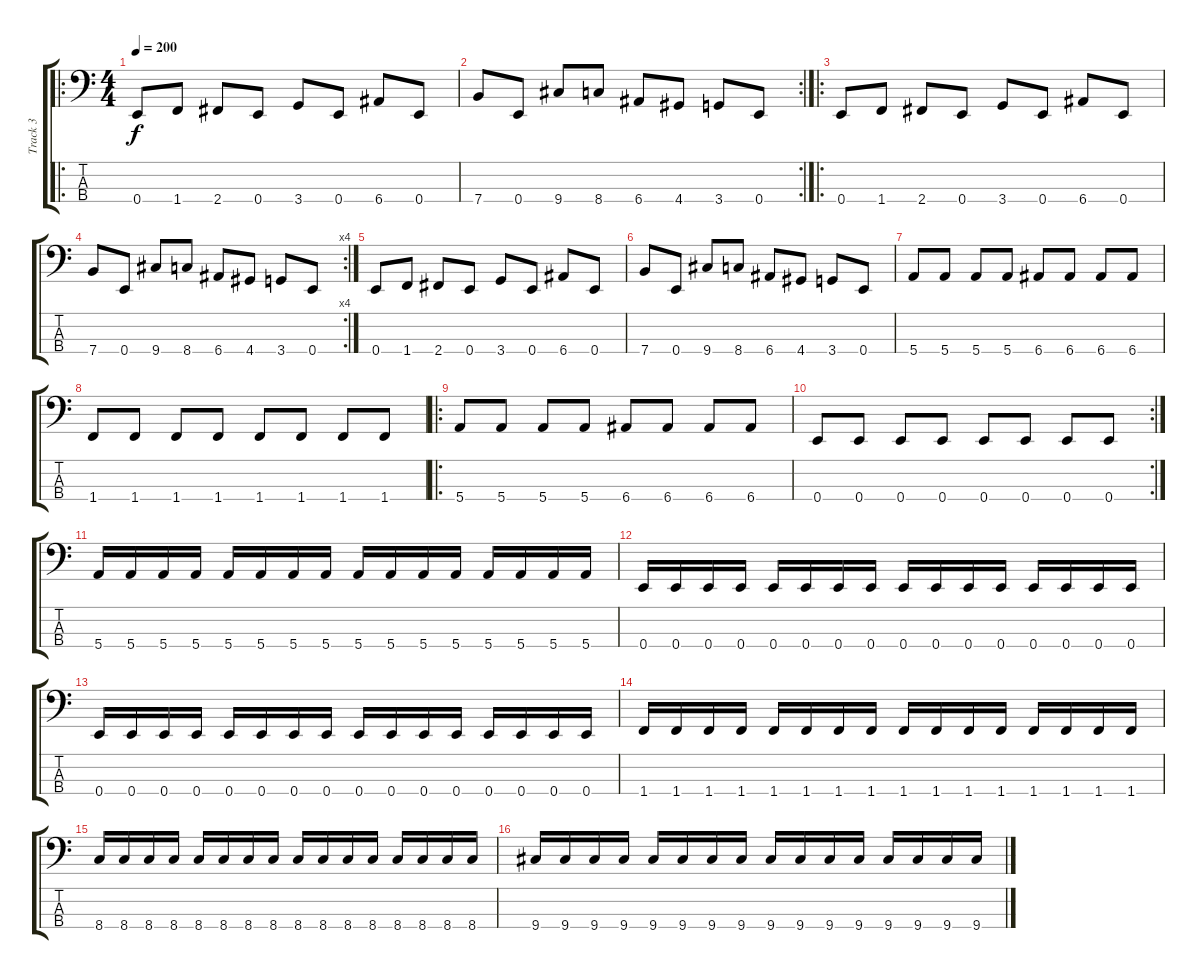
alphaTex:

\track ("Track 3" "Track 3") {instrument electricbassfinger}
\staff {score tabs}
\tuning (G2 D2 A1 E1) {hide}
\ro
\ts (4 4)
\tempo 200
\clef f4
\ks c
0.4.8{dy f instrument electricbassfinger} 1.4.8 2.4.8 0.4.8 3.4.8 0.4.8 6.4.8 0.4.8 |
\rc 2
7.4.8 0.4.8 9.4.8 8.4.8 6.4.8 4.4.8 3.4.8 0.4.8 |
\ro
0.4.8 1.4.8 2.4.8 0.4.8 3.4.8 0.4.8 6.4.8 0.4.8 |
\rc 4
7.4.8 0.4.8 9.4.8 8.4.8 6.4.8 4.4.8 3.4.8 0.4.8 |
0.4.8 1.4.8 2.4.8 0.4.8 3.4.8 0.4.8 6.4.8 0.4.8 |
7.4.8 0.4.8 9.4.8 8.4.8 6.4.8 4.4.8 3.4.8 0.4.8 |
5.4.8 5.4.8 5.4.8 5.4.8 6.4.8 6.4.8 6.4.8 6.4.8 |
1.4.8 1.4.8 1.4.8 1.4.8 1.4.8 1.4.8 1.4.8 1.4.8 |
\ro
5.4.8 5.4.8 5.4.8 5.4.8 6.4.8 6.4.8 6.4.8 6.4.8 |
\rc 2
0.4.8 0.4.8 0.4.8 0.4.8 0.4.8 0.4.8 0.4.8 0.4.8 |
5.4.16 5.4.16 5.4.16 5.4.16 5.4.16 5.4.16 5.4.16 5.4.16 5.4.16 5.4.16 5.4.16 5.4.16 5.4.16 5.4.16 5.4.16 5.4.16 |
0.4.16 0.4.16 0.4.16 0.4.16 0.4.16 0.4.16 0.4.16 0.4.16 0.4.16 0.4.16 0.4.16 0.4.16 0.4.16 0.4.16 0.4.16 0.4.16 |
0.4.16 0.4.16 0.4.16 0.4.16 0.4.16 0.4.16 0.4.16 0.4.16 0.4.16 0.4.16 0.4.16 0.4.16 0.4.16 0.4.16 0.4.16 0.4.16 |
1.4.16 1.4.16 1.4.16 1.4.16 1.4.16 1.4.16 1.4.16 1.4.16 1.4.16 1.4.16 1.4.16 1.4.16 1.4.16 1.4.16 1.4.16 1.4.16 |
8.4.16 8.4.16 8.4.16 8.4.16 8.4.16 8.4.16 8.4.16 8.4.16 8.4.16 8.4.16 8.4.16 8.4.16 8.4.16 8.4.16 8.4.16 8.4.16 |
9.4.16 9.4.16 9.4.16 9.4.16 9.4.16 9.4.16 9.4.16 9.4.16 9.4.16 9.4.16 9.4.16 9.4.16 9.4.16 9.4.16 9.4.16 9.4.16
